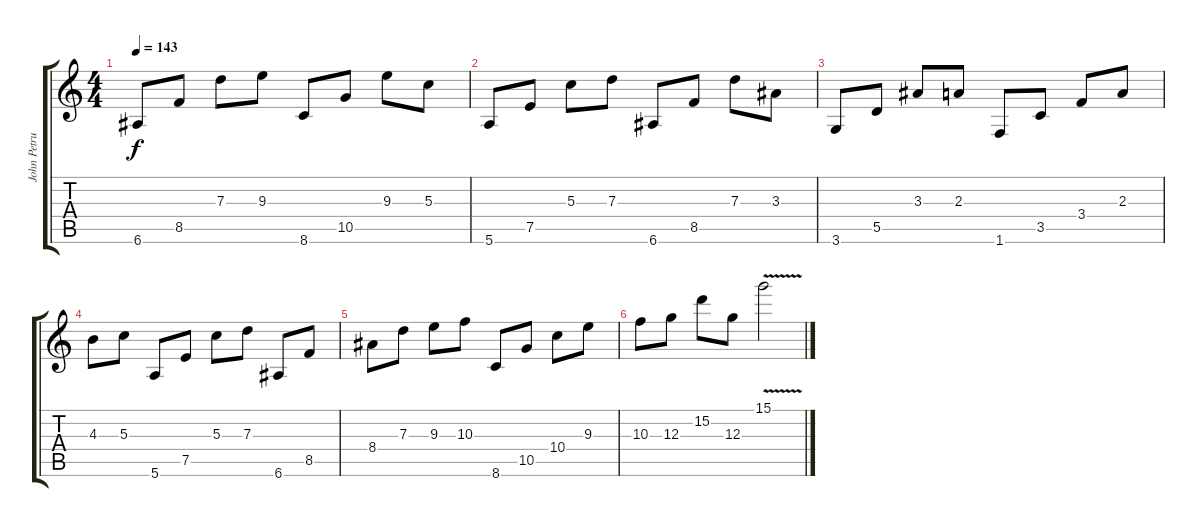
\track ("John Petrucci" "John Petru") {instrument distortionguitar}
\staff {score tabs}
\tuning (E4 B3 G3 D3 A2 E2) {hide}
\ts (4 4)
\tempo 143
\clef g2
\ks c
6.6.8{dy f} 8.5.8 7.3.8 9.3.8 8.6.8 10.5.8 9.3.8 5.3.8 |
5.6.8 7.5.8 5.3.8 7.3.8 6.6.8 8.5.8 7.3.8 3.3.8 |
3.6.8 5.5.8 3.3.8 2.3.8 1.6.8 3.5.8 3.4.8 2.3.8 |
4.3.8 5.3.8 5.6.8 7.5.8 5.3.8 7.3.8 6.6.8 8.5.8 |
8.4.8 7.3.8 9.3.8 10.3.8 8.6.8 10.5.8 10.4.8 9.3.8 |
10.3.8 12.3.8 15.2.8 12.3.8 15.1{v}.2
